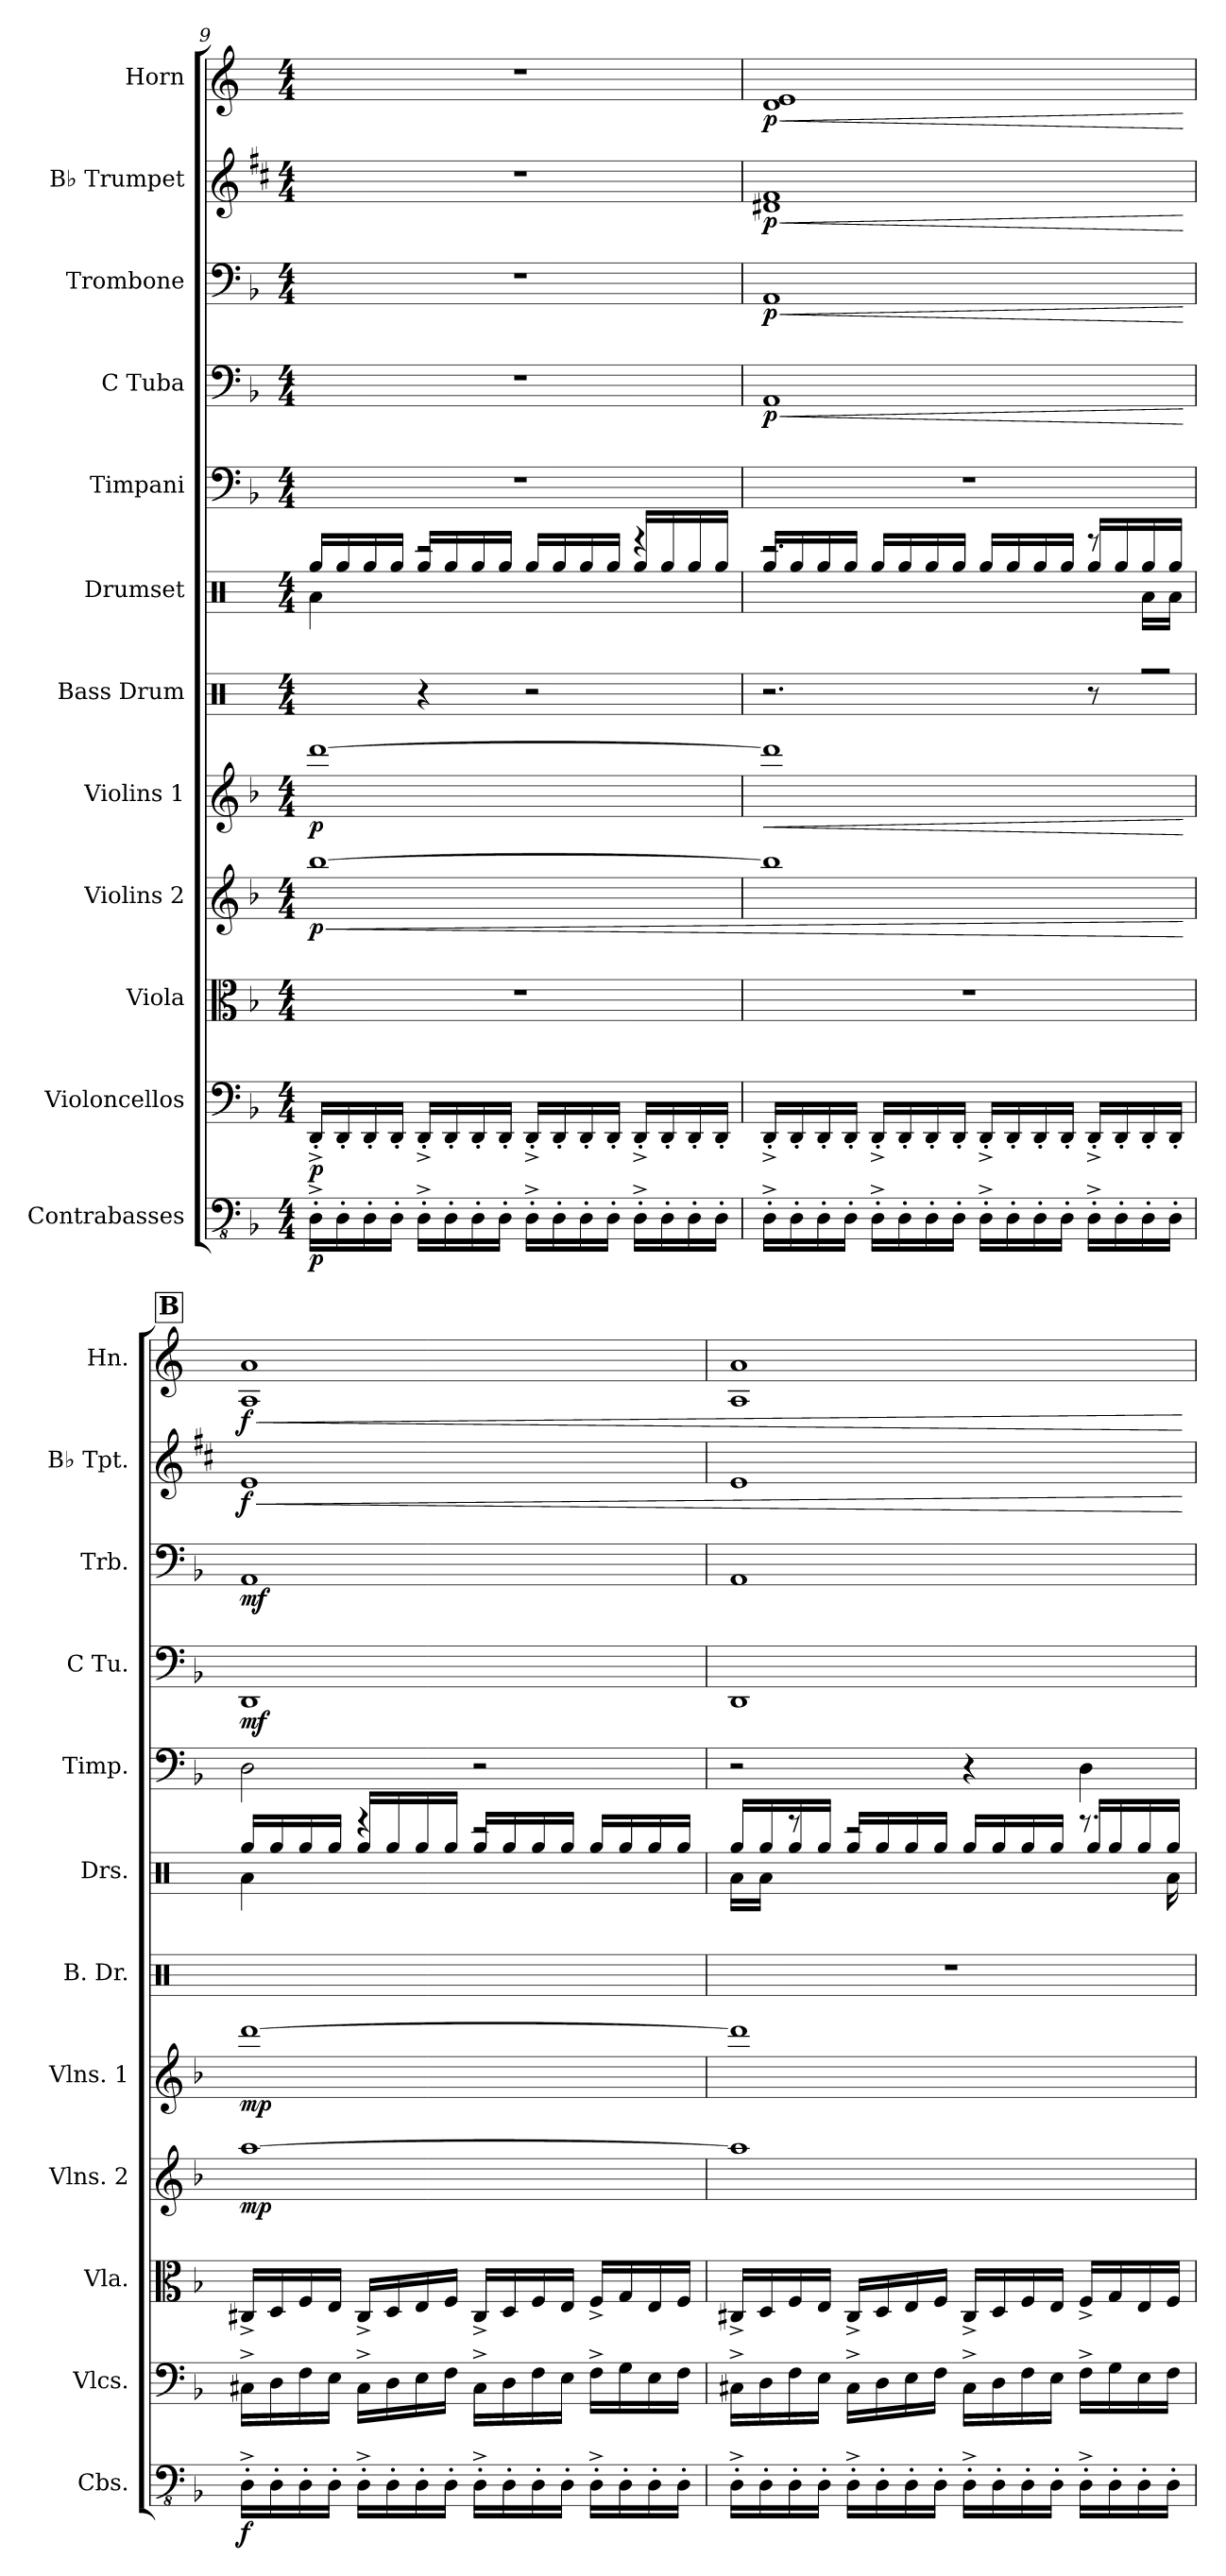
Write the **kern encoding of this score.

**kern	**dynam	**kern	**dynam	**kern	**kern	**dynam	**kern	**dynam	**kern	**kern	**kern	**kern	**dynam	**kern	**dynam	**kern	**dynam	**kern	**dynam
*part12	*part12	*part11	*part11	*part10	*part9	*part9	*part8	*part8	*part7	*part6	*part5	*part4	*part4	*part3	*part3	*part2	*part2	*part1	*part1
*staff12	*staff12	*staff11	*staff11	*staff10	*staff9	*staff9	*staff8	*staff8	*staff7	*staff6	*staff5	*staff4	*staff4	*staff3	*staff3	*staff2	*staff2	*staff1	*staff1
*I"Contrabasses	*	*I"Violoncellos	*	*I"Viola	*I"Violins 2	*	*I"Violins 1	*	*I"Bass Drum	*I"Drumset	*I"Timpani	*I"C Tuba	*	*I"Trombone	*	*I"B♭ Trumpet	*	*I"Horn	*
*I'Cbs.	*	*I'Vlcs.	*	*I'Vla.	*I'Vlns. 2	*	*I'Vlns. 1	*	*I'B. Dr.	*I'Drs.	*I'Timp.	*I'C Tu.	*	*I'Trb.	*	*I'B♭ Tpt.	*	*I'Hn.	*
!!LO:PB:g=z
*clefFv4	*	*clefF4	*	*clefC3	*clefG2	*	*clefG2	*	*clefX	*clefX	*clefF4	*clefF4	*	*clefF4	*	*clefG2	*	*clefG2	*
*	*	*	*	*	*	*	*	*	*	*	*	*	*	*	*	*ITrd1c2	*	*ITrd4c7	*
*k[b-]	*	*k[b-]	*	*k[b-]	*k[b-]	*	*k[b-]	*	*k[]	*k[]	*k[b-]	*k[b-]	*	*k[b-]	*	*k[]	*	*k[b-]	*
*F:	*	*F:	*	*F:	*F:	*	*F:	*	*C:	*C:	*F:	*F:	*	*F:	*	*C:	*	*F:	*
*M4/4	*	*M4/4	*	*M4/4	*M4/4	*	*M4/4	*	*M4/4	*M4/4	*M4/4	*M4/4	*	*M4/4	*	*M4/4	*	*M4/4	*
=9	=9	=9	=9	=9	=9	=9	=9	=9	=9	=9	=9	=9	=9	=9	=9	=9	=9	=9	=9
!	!LO:DY:b	!	!LO:DY:b	!	!	!LO:HP:b	!	!	!	!	!	!	!	!	!	!	!	!	!
*	*	*	*	*	*	*	*	*	*	*^	*	*	*	*	*	*	*	*	*
!	!	!	!	!	!	!LO:DY:n=1:b	!	!LO:DY:b	!	!	!	!	!	!	!	!	!	!	!	!
16DD'^\LL	p	16DD'^/LL	p	1r	[1bb-	< p	[1ddd	p	4R\	4Ra\	16Rgg/LL	1r	1r	.	1r	.	1r	.	1r	.
16DD'\	.	16DD'/	.	.	.	.	.	.	.	.	16Rgg/	.	.	.	.	.	.	.	.	.
16DD'\	.	16DD'/	.	.	.	.	.	.	.	.	16Rgg/	.	.	.	.	.	.	.	.	.
16DD'\JJ	.	16DD'/JJ	.	.	.	.	.	.	.	.	16Rgg/JJ	.	.	.	.	.	.	.	.	.
16DD'^\LL	.	16DD'^/LL	.	.	.	.	.	.	4r	2r	16Rgg/LL	.	.	.	.	.	.	.	.	.
16DD'\	.	16DD'/	.	.	.	.	.	.	.	.	16Rgg/	.	.	.	.	.	.	.	.	.
16DD'\	.	16DD'/	.	.	.	.	.	.	.	.	16Rgg/	.	.	.	.	.	.	.	.	.
16DD'\JJ	.	16DD'/JJ	.	.	.	.	.	.	.	.	16Rgg/JJ	.	.	.	.	.	.	.	.	.
16DD'^\LL	.	16DD'^/LL	.	.	.	.	.	.	2r	.	16Rgg/LL	.	.	.	.	.	.	.	.	.
16DD'\	.	16DD'/	.	.	.	.	.	.	.	.	16Rgg/	.	.	.	.	.	.	.	.	.
16DD'\	.	16DD'/	.	.	.	.	.	.	.	.	16Rgg/	.	.	.	.	.	.	.	.	.
16DD'\JJ	.	16DD'/JJ	.	.	.	.	.	.	.	.	16Rgg/JJ	.	.	.	.	.	.	.	.	.
16DD'^\LL	.	16DD'^/LL	.	.	.	.	.	.	.	4r	16Rgg/LL	.	.	.	.	.	.	.	.	.
16DD'\	.	16DD'/	.	.	.	.	.	.	.	.	16Rgg/	.	.	.	.	.	.	.	.	.
16DD'\	.	16DD'/	.	.	.	.	.	.	.	.	16Rgg/	.	.	.	.	.	.	.	.	.
16DD'\JJ	.	16DD'/JJ	.	.	.	.	.	.	.	.	16Rgg/JJ	.	.	.	.	.	.	.	.	.
=10	=10	=10	=10	=10	=10	=10	=10	=10	=10	=10	=10	=10	=10	=10	=10	=10	=10	=10	=10	=10
!	!	!	!	!	!	!	!	!LO:HP:b	!	!	!	!	!	!LO:HP:b	!	!LO:HP:b	!	!LO:HP:b	!	!LO:HP:b
!	!	!	!	!	!	!	!	!	!	!	!	!	!	!LO:DY:n=1:b	!	!LO:DY:n=1:b	!	!LO:DY:n=1:b	!	!LO:DY:n=1:b
16DD'^\LL	.	16DD'^/LL	.	1r	1bb-]	.	1ddd]	<	2.r	2.r	16Rgg/LL	1r	1AA	< p	1AA	< p	1c#X 1e	< p	1G 1A	< p
16DD'\	.	16DD'/	.	.	.	.	.	.	.	.	16Rgg/	.	.	.	.	.	.	.	.	.
16DD'\	.	16DD'/	.	.	.	.	.	.	.	.	16Rgg/	.	.	.	.	.	.	.	.	.
16DD'\JJ	.	16DD'/JJ	.	.	.	.	.	.	.	.	16Rgg/JJ	.	.	.	.	.	.	.	.	.
16DD'^\LL	.	16DD'^/LL	.	.	.	.	.	.	.	.	16Rgg/LL	.	.	.	.	.	.	.	.	.
16DD'\	.	16DD'/	.	.	.	.	.	.	.	.	16Rgg/	.	.	.	.	.	.	.	.	.
16DD'\	.	16DD'/	.	.	.	.	.	.	.	.	16Rgg/	.	.	.	.	.	.	.	.	.
16DD'\JJ	.	16DD'/JJ	.	.	.	.	.	.	.	.	16Rgg/JJ	.	.	.	.	.	.	.	.	.
16DD'^\LL	.	16DD'^/LL	.	.	.	.	.	.	.	.	16Rgg/LL	.	.	.	.	.	.	.	.	.
16DD'\	.	16DD'/	.	.	.	.	.	.	.	.	16Rgg/	.	.	.	.	.	.	.	.	.
16DD'\	.	16DD'/	.	.	.	.	.	.	.	.	16Rgg/	.	.	.	.	.	.	.	.	.
16DD'\JJ	.	16DD'/JJ	.	.	.	.	.	.	.	.	16Rgg/JJ	.	.	.	.	.	.	.	.	.
16DD'^\LL	.	16DD'^/LL	.	.	.	.	.	.	8r	8r	16Rgg/LL	.	.	.	.	.	.	.	.	.
16DD'\	.	16DD'/	.	.	.	.	.	.	.	.	16Rgg/	.	.	.	.	.	.	.	.	.
16DD'\	.	16DD'/	.	.	.	.	.	.	16R\LL	16Ra\LL	16Rgg/	.	.	.	.	.	.	.	.	.
16DD'\JJ	.	16DD'/JJ	.	.	.	.	.	.	16R\JJ	16Ra\JJ	16Rgg/JJ	.	.	.	.	.	.	.	.	.
*	*	*	*	*	*	*	*	*	*	*v	*v	*	*	*	*	*	*	*	*	*
.	.	.	.	.	.	[	.	[	.	.	.	.	[	.	[	.	[	.	[
!!LO:REH:place=s1:a:t=B
=11	=11	=11	=11	=11	=11	=11	=11	=11	=11	=11	=11	=11	=11	=11	=11	=11	=11	=11	=11
*	*	*	*	*	*	*	*	*	*	*^	*	*	*	*	*	*	*	*	*
!	!	!	!	!	!	!	!	!	!	!	!	!	!	!	!	!	!	!	!LO:TX:a:t=Like A Dog Chasing Cars	!
!	!LO:DY:b	!	!	!	!	!LO:DY:b	!	!LO:DY:b	!	!	!	!	!	!LO:DY:b	!	!LO:DY:b	!	!LO:HP:b	!	!LO:HP:b
*	*	*	*	*	*	*	*	*	*	*	*	*	*	*	*	*	*	*	*^	*
!	!	!	!	!	!	!	!	!	!	!	!	!	!	!	!	!	!	!LO:DY:n=1:b	!	!	!LO:DY:n=1:b
16DD'^\LL	f	16C#X^\LL	.	16C#X^/LL	[1aa	mp	[1ddd	mp	1R	4Ra\	16Rgg/LL	2D\	1DD	mf	1AA	mf	1d	< f	1d	1D	< f
16DD'\	.	16D\	.	16D/	.	.	.	.	.	.	16Rgg/	.	.	.	.	.	.	.	.	.	.
16DD'\	.	16F\	.	16F/	.	.	.	.	.	.	16Rgg/	.	.	.	.	.	.	.	.	.	.
16DD'\JJ	.	16E\JJ	.	16E/JJ	.	.	.	.	.	.	16Rgg/JJ	.	.	.	.	.	.	.	.	.	.
16DD'^\LL	.	16C#^\LL	.	16C#^/LL	.	.	.	.	.	4r	16Rgg/LL	.	.	.	.	.	.	.	.	.	.
16DD'\	.	16D\	.	16D/	.	.	.	.	.	.	16Rgg/	.	.	.	.	.	.	.	.	.	.
16DD'\	.	16E\	.	16E/	.	.	.	.	.	.	16Rgg/	.	.	.	.	.	.	.	.	.	.
16DD'\JJ	.	16F\JJ	.	16F/JJ	.	.	.	.	.	.	16Rgg/JJ	.	.	.	.	.	.	.	.	.	.
16DD'^\LL	.	16C#^\LL	.	16C#^/LL	.	.	.	.	.	2r	16Rgg/LL	2r	.	.	.	.	.	.	.	.	.
16DD'\	.	16D\	.	16D/	.	.	.	.	.	.	16Rgg/	.	.	.	.	.	.	.	.	.	.
16DD'\	.	16F\	.	16F/	.	.	.	.	.	.	16Rgg/	.	.	.	.	.	.	.	.	.	.
16DD'\JJ	.	16E\JJ	.	16E/JJ	.	.	.	.	.	.	16Rgg/JJ	.	.	.	.	.	.	.	.	.	.
16DD'^\LL	.	16F^\LL	.	16F^/LL	.	.	.	.	.	.	16Rgg/LL	.	.	.	.	.	.	.	.	.	.
16DD'\	.	16G\	.	16G/	.	.	.	.	.	.	16Rgg/	.	.	.	.	.	.	.	.	.	.
16DD'\	.	16E\	.	16E/	.	.	.	.	.	.	16Rgg/	.	.	.	.	.	.	.	.	.	.
16DD'\JJ	.	16F\JJ	.	16F/JJ	.	.	.	.	.	.	16Rgg/JJ	.	.	.	.	.	.	.	.	.	.
=12	=12	=12	=12	=12	=12	=12	=12	=12	=12	=12	=12	=12	=12	=12	=12	=12	=12	=12	=12	=12	=12
16DD'^\LL	.	16C#X^\LL	.	16C#X^/LL	1aa]	.	1ddd]	.	1r	16Ra\LL	16Rgg/LL	2r	1DD	.	1AA	.	1d	.	1d	1D	.
16DD'\	.	16D\	.	16D/	.	.	.	.	.	16Ra\JJ	16Rgg/	.	.	.	.	.	.	.	.	.	.
16DD'\	.	16F\	.	16F/	.	.	.	.	.	8r	16Rgg/	.	.	.	.	.	.	.	.	.	.
16DD'\JJ	.	16E\JJ	.	16E/JJ	.	.	.	.	.	.	16Rgg/JJ	.	.	.	.	.	.	.	.	.	.
16DD'^\LL	.	16C#^\LL	.	16C#^/LL	.	.	.	.	.	2r	16Rgg/LL	.	.	.	.	.	.	.	.	.	.
16DD'\	.	16D\	.	16D/	.	.	.	.	.	.	16Rgg/	.	.	.	.	.	.	.	.	.	.
16DD'\	.	16E\	.	16E/	.	.	.	.	.	.	16Rgg/	.	.	.	.	.	.	.	.	.	.
16DD'\JJ	.	16F\JJ	.	16F/JJ	.	.	.	.	.	.	16Rgg/JJ	.	.	.	.	.	.	.	.	.	.
16DD'^\LL	.	16C#^\LL	.	16C#^/LL	.	.	.	.	.	.	16Rgg/LL	4r	.	.	.	.	.	.	.	.	.
16DD'\	.	16D\	.	16D/	.	.	.	.	.	.	16Rgg/	.	.	.	.	.	.	.	.	.	.
16DD'\	.	16F\	.	16F/	.	.	.	.	.	.	16Rgg/	.	.	.	.	.	.	.	.	.	.
16DD'\JJ	.	16E\JJ	.	16E/JJ	.	.	.	.	.	.	16Rgg/JJ	.	.	.	.	.	.	.	.	.	.
16DD'^\LL	.	16F^\LL	.	16F^/LL	.	.	.	.	.	8.r	16Rgg/LL	4D\	.	.	.	.	.	.	.	.	.
16DD'\	.	16G\	.	16G/	.	.	.	.	.	.	16Rgg/	.	.	.	.	.	.	.	.	.	.
16DD'\	.	16E\	.	16E/	.	.	.	.	.	.	16Rgg/	.	.	.	.	.	.	.	.	.	.
16DD'\JJ	.	16F\JJ	.	16F/JJ	.	.	.	.	.	16Ra\	16Rgg/JJ	.	.	.	.	.	.	.	.	.	.
*	*	*	*	*	*	*	*	*	*	*v	*v	*	*	*	*	*	*	*	*v	*v	*
.	.	.	.	.	.	.	.	.	.	.	.	.	.	.	.	.	[	.	[
=	=	=	=	=	=	=	=	=	=	=	=	=	=	=	=	=	=	=	=
*-	*-	*-	*-	*-	*-	*-	*-	*-	*-	*-	*-	*-	*-	*-	*-	*-	*-	*-	*-
